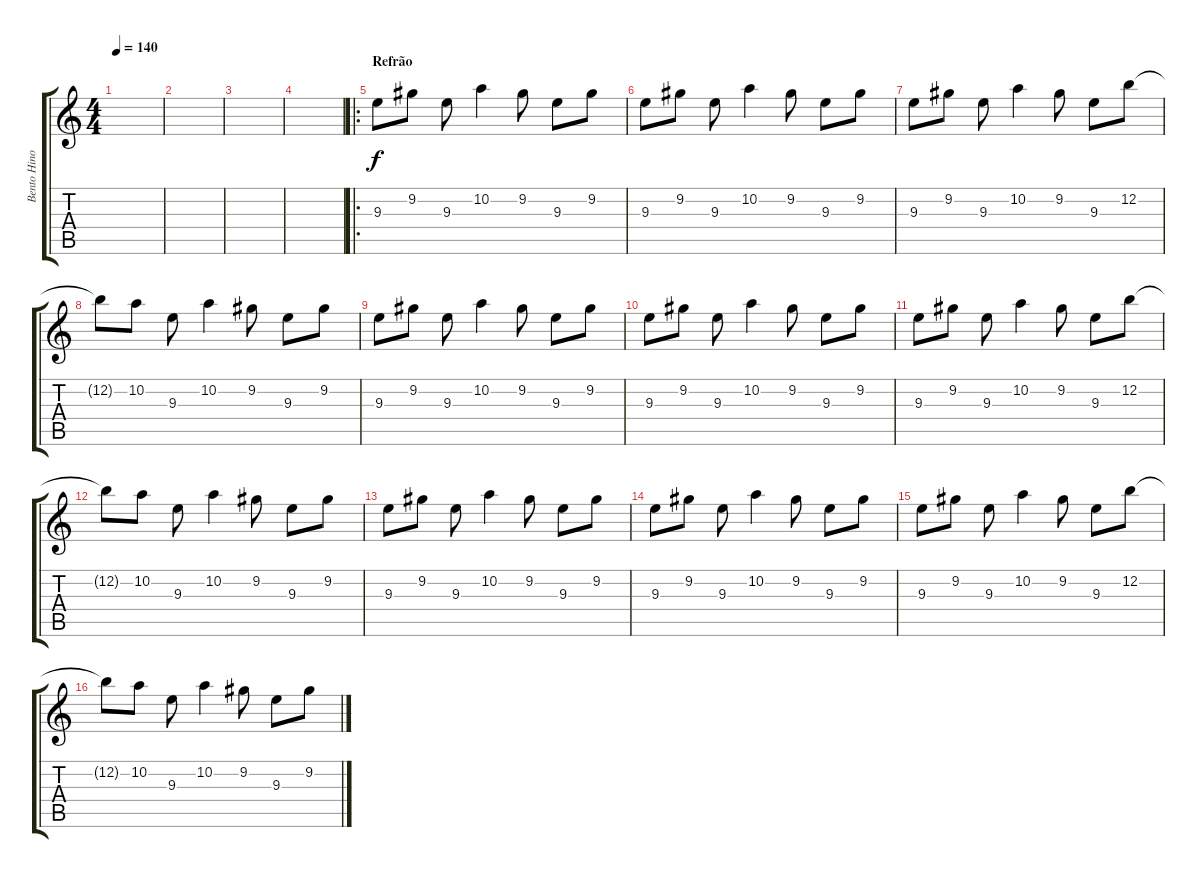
\track ("Bento Hinoto (Violao Solo)" "Bento Hino") {instrument acousticguitarsteel}
\staff {score tabs}
\tuning (E4 B3 G3 D3 A2 E2) {hide}
\ts (4 4)
\tempo 140
\clef g2
\ks c
|
|
|
|
\ro
\section ("" "Refrão")
9.3.8 9.2.8 9.3.8 10.2.4 9.2.8 9.3.8 9.2.8 |
9.3.8 9.2.8 9.3.8 10.2.4 9.2.8 9.3.8 9.2.8 |
9.3.8 9.2.8 9.3.8 10.2.4 9.2.8 9.3.8 12.2.8 |
12.2{t}.8 10.2.8 9.3.8 10.2.4 9.2.8 9.3.8 9.2.8 |
9.3.8 9.2.8 9.3.8 10.2.4 9.2.8 9.3.8 9.2.8 |
9.3.8 9.2.8 9.3.8 10.2.4 9.2.8 9.3.8 9.2.8 |
9.3.8 9.2.8 9.3.8 10.2.4 9.2.8 9.3.8 12.2.8 |
12.2{t}.8 10.2.8 9.3.8 10.2.4 9.2.8 9.3.8 9.2.8 |
9.3.8 9.2.8 9.3.8 10.2.4 9.2.8 9.3.8 9.2.8 |
9.3.8 9.2.8 9.3.8 10.2.4 9.2.8 9.3.8 9.2.8 |
9.3.8 9.2.8 9.3.8 10.2.4 9.2.8 9.3.8 12.2.8 |
12.2{t}.8 10.2.8 9.3.8 10.2.4 9.2.8 9.3.8 9.2.8
